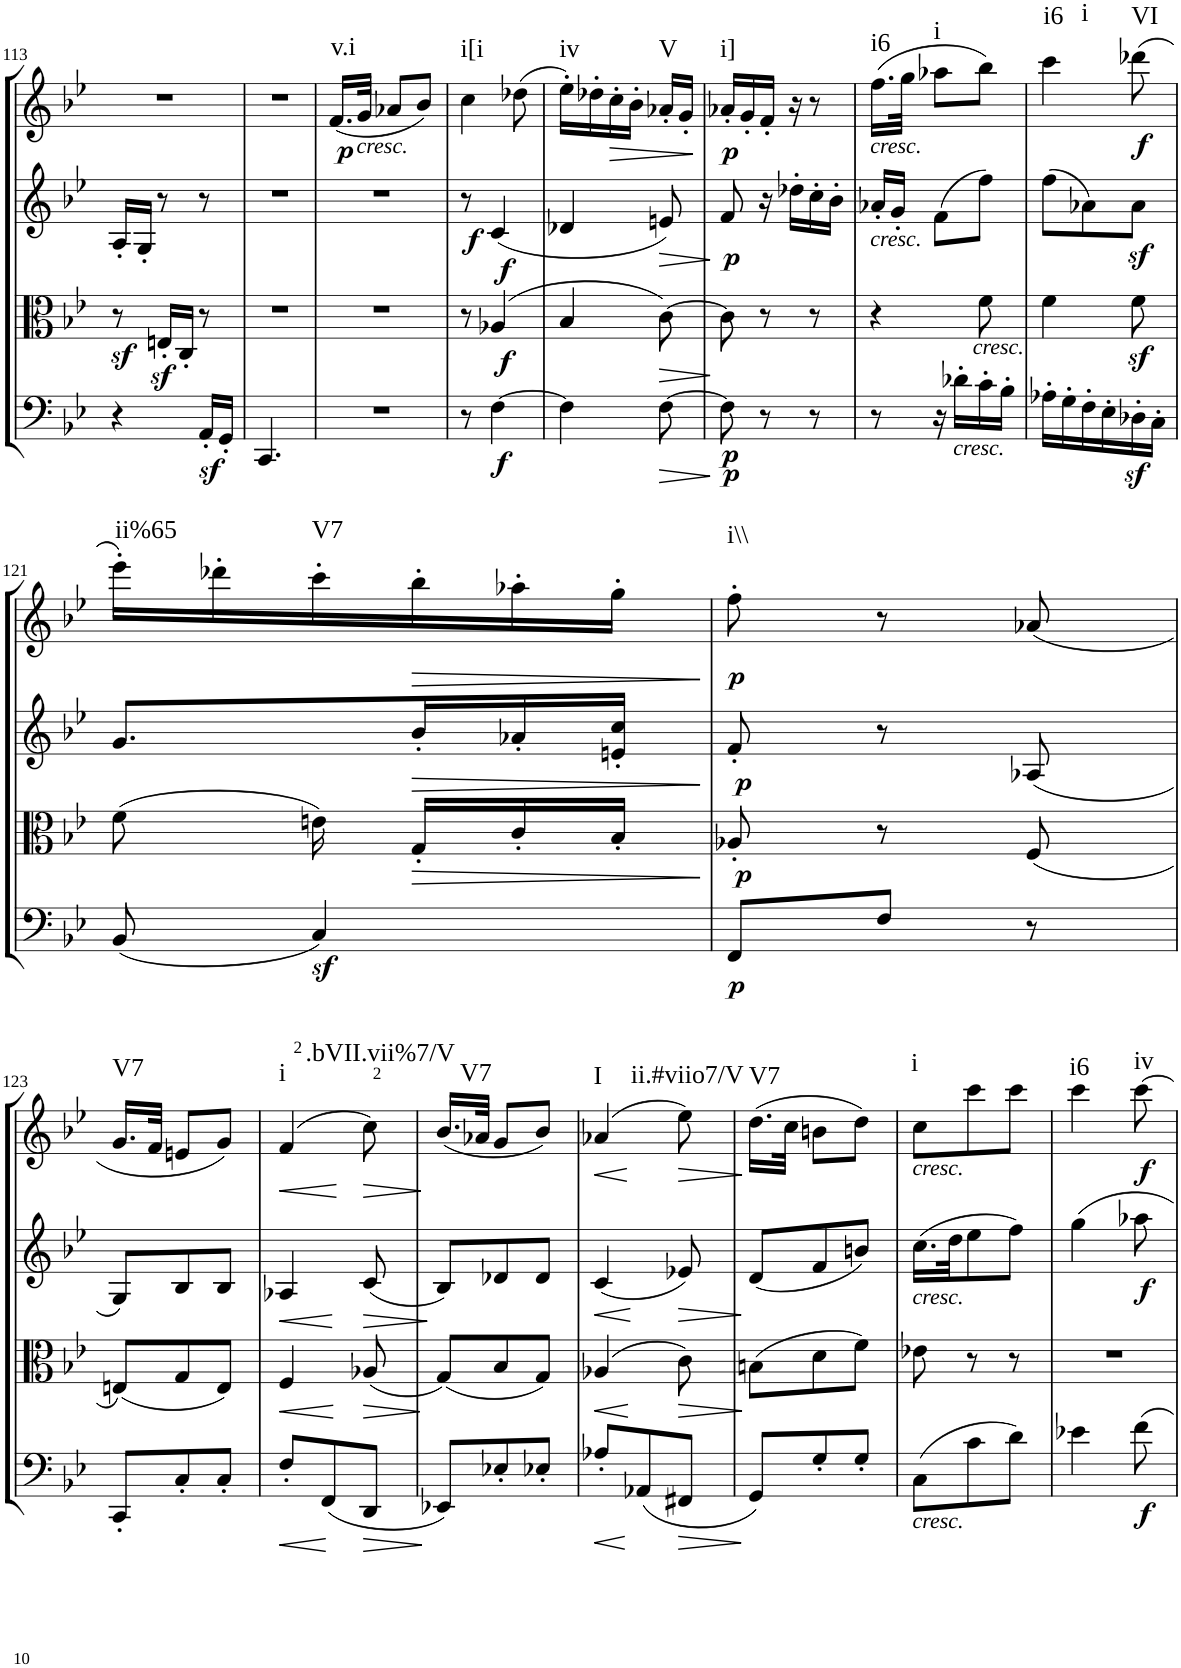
**kern	**dynam	**kern	**dynam	**kern	**dynam	**kern	**dynam	**harte
*part4	*part4	*part3	*part3	*part2	*part2	*part1	*part1	*part1
*staff4	*staff4	*staff3	*staff3	*staff2	*staff2	*staff1	*staff1	*
*I"Cello	*	*I"Viola	*	*I"2nd Violin	*	*I"1st Violin	*	*
*	*	*I'Vla	*	*I'Vln	*	*I'Vln	*	*
!!LO:PB:g=z
*clefF4	*	*clefC3	*	*clefG2	*	*clefG2	*	*
*k[b-e-]	*	*k[b-e-]	*	*k[b-e-]	*	*k[b-e-]	*	*
*B-:	*	*B-:	*	*B-:	*	*B-:	*	*
*M3/8	*	*M3/8	*	*M3/8	*	*M3/8	*	*
=113	=113	=113	=113	=113	=113	=113	=113	=113
!	!	!	!LO:DY:b	!	!	!	!	!
4r	.	8r	sf	16A'/LL	.	4.r	.	.
.	.	.	.	16G'/JJ	.	.	.	.
.	.	16Enz<'/LL	.	8r	.	.	.	.
.	.	16C'/JJ	.	.	.	.	.	.
16AAz<'/LL	.	8r	.	8r	.	.	.	.
16GG'/JJ	.	.	.	.	.	.	.	.
=114	=114	=114	=114	=114	=114	=114	=114	=114
4.CC/	.	4.r	.	4.r	.	4.r	.	.
=115	=115	=115	=115	=115	=115	=115	=115	=115
!	!	!	!	!	!	!	!LO:DY:b	!LO:H:kt=v.i
4.r	.	4.r	.	4.r	.	(16.f/LL	p	N
!	!	!	!	!	!	!LO:TX:b:i:t=cresc.	!	!
.	.	.	.	.	.	32g/JJk	.	.
.	.	.	.	.	.	8a-X/L	.	.
.	.	.	.	.	.	8b-/J)	.	.
=116	=116	=116	=116	=116	=116	=116	=116	=116
!	!	!	!	!	!LO:DY:b	!	!	!LO:H:kt=i[i
8r	.	8r	.	8r	f	4cc\	.	N
!	!LO:DY:b	!	!LO:DY:b	!	!LO:DY:b	!	!	!
[4F\	f	(4A-X/	f	(4c/	f	.	.	.
.	.	.	.	.	.	(8dd-X\	.	.
=117	=117	=117	=117	=117	=117	=117	=117	=117
!	!	!	!	!	!	!	!	!LO:H:kt=iv
4F\]	.	4B-/	.	4d-X/	.	16ee-'\LL)	.	N
.	.	.	.	.	.	16dd-X'\	.	.
!	!	!	!	!	!	!	!LO:HP:b	!
.	.	.	.	.	.	16cc'\	>	.
.	.	.	.	.	.	16b-'\JJ	.	.
!	!LO:HP:b	!	!LO:HP:b	!	!LO:HP:b	!	!	!LO:H:kt=V
[8F\	>	[8c\)	>	8en/)	>	16a-X'/LL	.	N
.	.	.	.	.	.	16g'/JJ	.	.
.	]	.	]	.	]	.	]	.
=118	=118	=118	=118	=118	=118	=118	=118	=118
!	!LO:DY:b	!	!	!	!	!	!	!
!	!LO:DY:n=1:b	!	!	!	!LO:DY:b	!	!LO:DY:b	!LO:H:kt=i]
8F\]	p p	8c\]	.	8f/	p	16a-X'/LL	p	N
.	.	.	.	.	.	16g'/	.	.
8r	.	8r	.	16r	.	16f'/JJ	.	.
.	.	.	.	16dd-X'\LL	.	16r	.	.
8r	.	8r	.	16cc'\	.	8r	.	.
.	.	.	.	16b-'\JJ	.	.	.	.
=119	=119	=119	=119	=119	=119	=119	=119	=119
!	!	!	!	!	!	!LO:TX:b:i:t=cresc.	!	!
!	!	!	!	!LO:TX:b:i:t=cresc.	!	!	!	!LO:H:kt=i6
8r	.	4r	.	16a-X'/LL	.	(16.ff\LL	.	N
.	.	.	.	16g'/JJ	.	.	.	.
.	.	.	.	.	.	32gg\JJk	.	.
!	!	!	!	!	!	!	!	!LO:H:kt=i
16r	.	.	.	(8f\L	.	8aa-X\L	.	N
!LO:TX:b:i:t=cresc.	!	!	!	!	!	!	!	!
16d-X'\LL	.	.	.	.	.	.	.	.
!	!	!LO:TX:b:i:t=cresc.	!	!	!	!	!	!
16c'\	.	8f\	.	8ff\J)	.	8bb-\J)	.	.
16B-'\JJ	.	.	.	.	.	.	.	.
=120	=120	=120	=120	=120	=120	=120	=120	=120
!	!	!	!	!	!	!	!	!LO:H:n=1:kt=i6
!	!	!	!	!	!	!	!	!LO:H:n=2:kt=i
16A-X'\LL	.	4f\	.	(8ff\L	.	4ccc\	.	N N
16G'\	.	.	.	.	.	.	.	.
16F'\	.	.	.	8a-X\)	.	.	.	.
16E-'\	.	.	.	.	.	.	.	.
!	!	!	!	!	!	!	!LO:DY:b	!LO:H:kt=VI
16D-Xz<'\	.	8fz<\	.	8a-z<\J	.	(8ddd-X\	f	N
16C'\JJ	.	.	.	.	.	.	.	.
!!LO:LB:g=z
=121	=121	=121	=121	=121	=121	=121	=121	=121
!	!	!	!	!	!	!	!	!LO:H:kt=ii%65
(8BB-/	.	(8f\	.	8.g/L	.	16eee-'\LL)	.	N
.	.	.	.	.	.	16ddd-X'\	.	.
!	!	!	!	!	!	!	!	!LO:H:kt=V7
4Cz</)	.	16en\)	.	.	.	16ccc'\	.	N
!	!	!	!LO:HP:b	!	!LO:HP:b	!	!LO:HP:b	!
.	.	16G'/LL	>	16b-'/L	>	16bb-'\	>	.
.	.	16c'/	.	16a-X'/	.	16aa-X'\	.	.
.	.	16B-'/JJ	.	16en/' 16cc/'JJ	.	16gg'\JJ	.	.
.	.	.	]	.	]	.	]	.
=122	=122	=122	=122	=122	=122	=122	=122	=122
!	!LO:DY:b	!	!LO:DY:b	!	!LO:DY:b	!	!LO:DY:b	!LO:H:kt=i\\
8FF/L	p	8A-X'/	p	8f'/	p	8ff'\	p	N
8F/J	.	8r	.	8r	.	8r	.	.
8r	.	(8F/	.	(8A-X/	.	(8a-X/	.	.
!!LO:LB:g=z
=123	=123	=123	=123	=123	=123	=123	=123	=123
!	!	!	!	!	!	!	!	!LO:H:kt=V7
8CC'/L	.	(8En/L)	.	8G/L)	.	16.g/LL	.	N
.	.	.	.	.	.	32f/JJk	.	.
8C'/	.	8G/	.	8B-/	.	8en/L	.	.
8C'/J	.	8E/J)	.	8B-/J	.	8g/J)	.	.
=124	=124	=124	=124	=124	=124	=124	=124	=124
!	!LO:HP:b	!	!LO:HP:b	!	!LO:HP:b	!	!LO:HP:b	!LO:H:kt=i
8F'/L	<	4F/	<	4A-X/	<	(4f/	<	N
(8FF/	.	.	.	.	.	.	.	.
!	!LO:HP:n=1:b	!	!LO:HP:n=1:b	!	!LO:HP:n=1:b	!	!LO:HP:n=1:b	!LO:H:kt=.bVII.vii%7/V
8DD/J	[ >	(8A-X/	[ >	(8c/	[ >	8cc\)	[ >	N
.	]	.	]	.	]	.	]	.
=125	=125	=125	=125	=125	=125	=125	=125	=125
!	!	!	!	!	!	!	!	!LO:H:kt=V7
8EE-X/L)	.	(8G/L)	.	8B-/L)	.	(16.b-/LL	.	N
.	.	.	.	.	.	32a-X/JJk	.	.
8E-X'/	.	8B-/	.	8d-X/	.	8g/L	.	.
8E-X'/J	.	8G/J)	.	8d-/J	.	8b-/J)	.	.
=126	=126	=126	=126	=126	=126	=126	=126	=126
!	!LO:HP:b	!	!LO:HP:b	!	!LO:HP:b	!	!LO:HP:b	!LO:H:kt=I
8A-X'/L	<	(4A-X/	<	(4c/	<	(4a-X/	<	N
(8AA-X/	.	.	.	.	.	.	.	.
!	!LO:HP:n=1:b	!	!LO:HP:n=1:b	!	!LO:HP:n=1:b	!	!LO:HP:n=1:b	!LO:H:kt=ii.#viio7/V
8FF#X/J	[ >	8c\)	[ >	8e-X/)	[ >	8ee-\)	[ >	N
.	]	.	]	.	]	.	]	.
=127	=127	=127	=127	=127	=127	=127	=127	=127
!	!	!	!	!	!	!	!	!LO:H:kt=V7
8GG/L)	.	(8Bn\L	.	(8d/L	.	(16.dd\LL	.	N
.	.	.	.	.	.	32cc\JJk	.	.
8G'/	.	8d\	.	8f/	.	8bn\L	.	.
8G'/J	.	8f\J)	.	8bn/J)	.	8dd\J)	.	.
=128	=128	=128	=128	=128	=128	=128	=128	=128
!	!	!	!	!	!	!LO:TX:b:i:t=cresc.	!	!
!	!	!	!	!LO:TX:b:i:t=cresc.	!	!	!	!
!LO:TX:b:i:t=cresc.	!	!	!	!	!	!	!	!LO:H:kt=i
(8C\L	.	8e-X\	.	(16.cc\LL	.	8cc\L	.	N
.	.	.	.	32dd\JK	.	.	.	.
8c\	.	8r	.	8ee-\	.	8ccc\	.	.
8d\J)	.	8r	.	8ff\J)	.	8ccc\J	.	.
=129	=129	=129	=129	=129	=129	=129	=129	=129
!	!	!	!	!	!	!	!	!LO:H:kt=i6
4e-X\	.	4.r	.	4gg\	.	4ccc\	.	N
!	!LO:DY:b	!	!	!	!LO:DY:b	!	!LO:DY:b	!LO:H:kt=iv
8f\	f	.	.	8aa-X\	f	[8ccc\	f	N
=	=	=	=	=	=	=	=	=
*-	*-	*-	*-	*-	*-	*-	*-	*-
